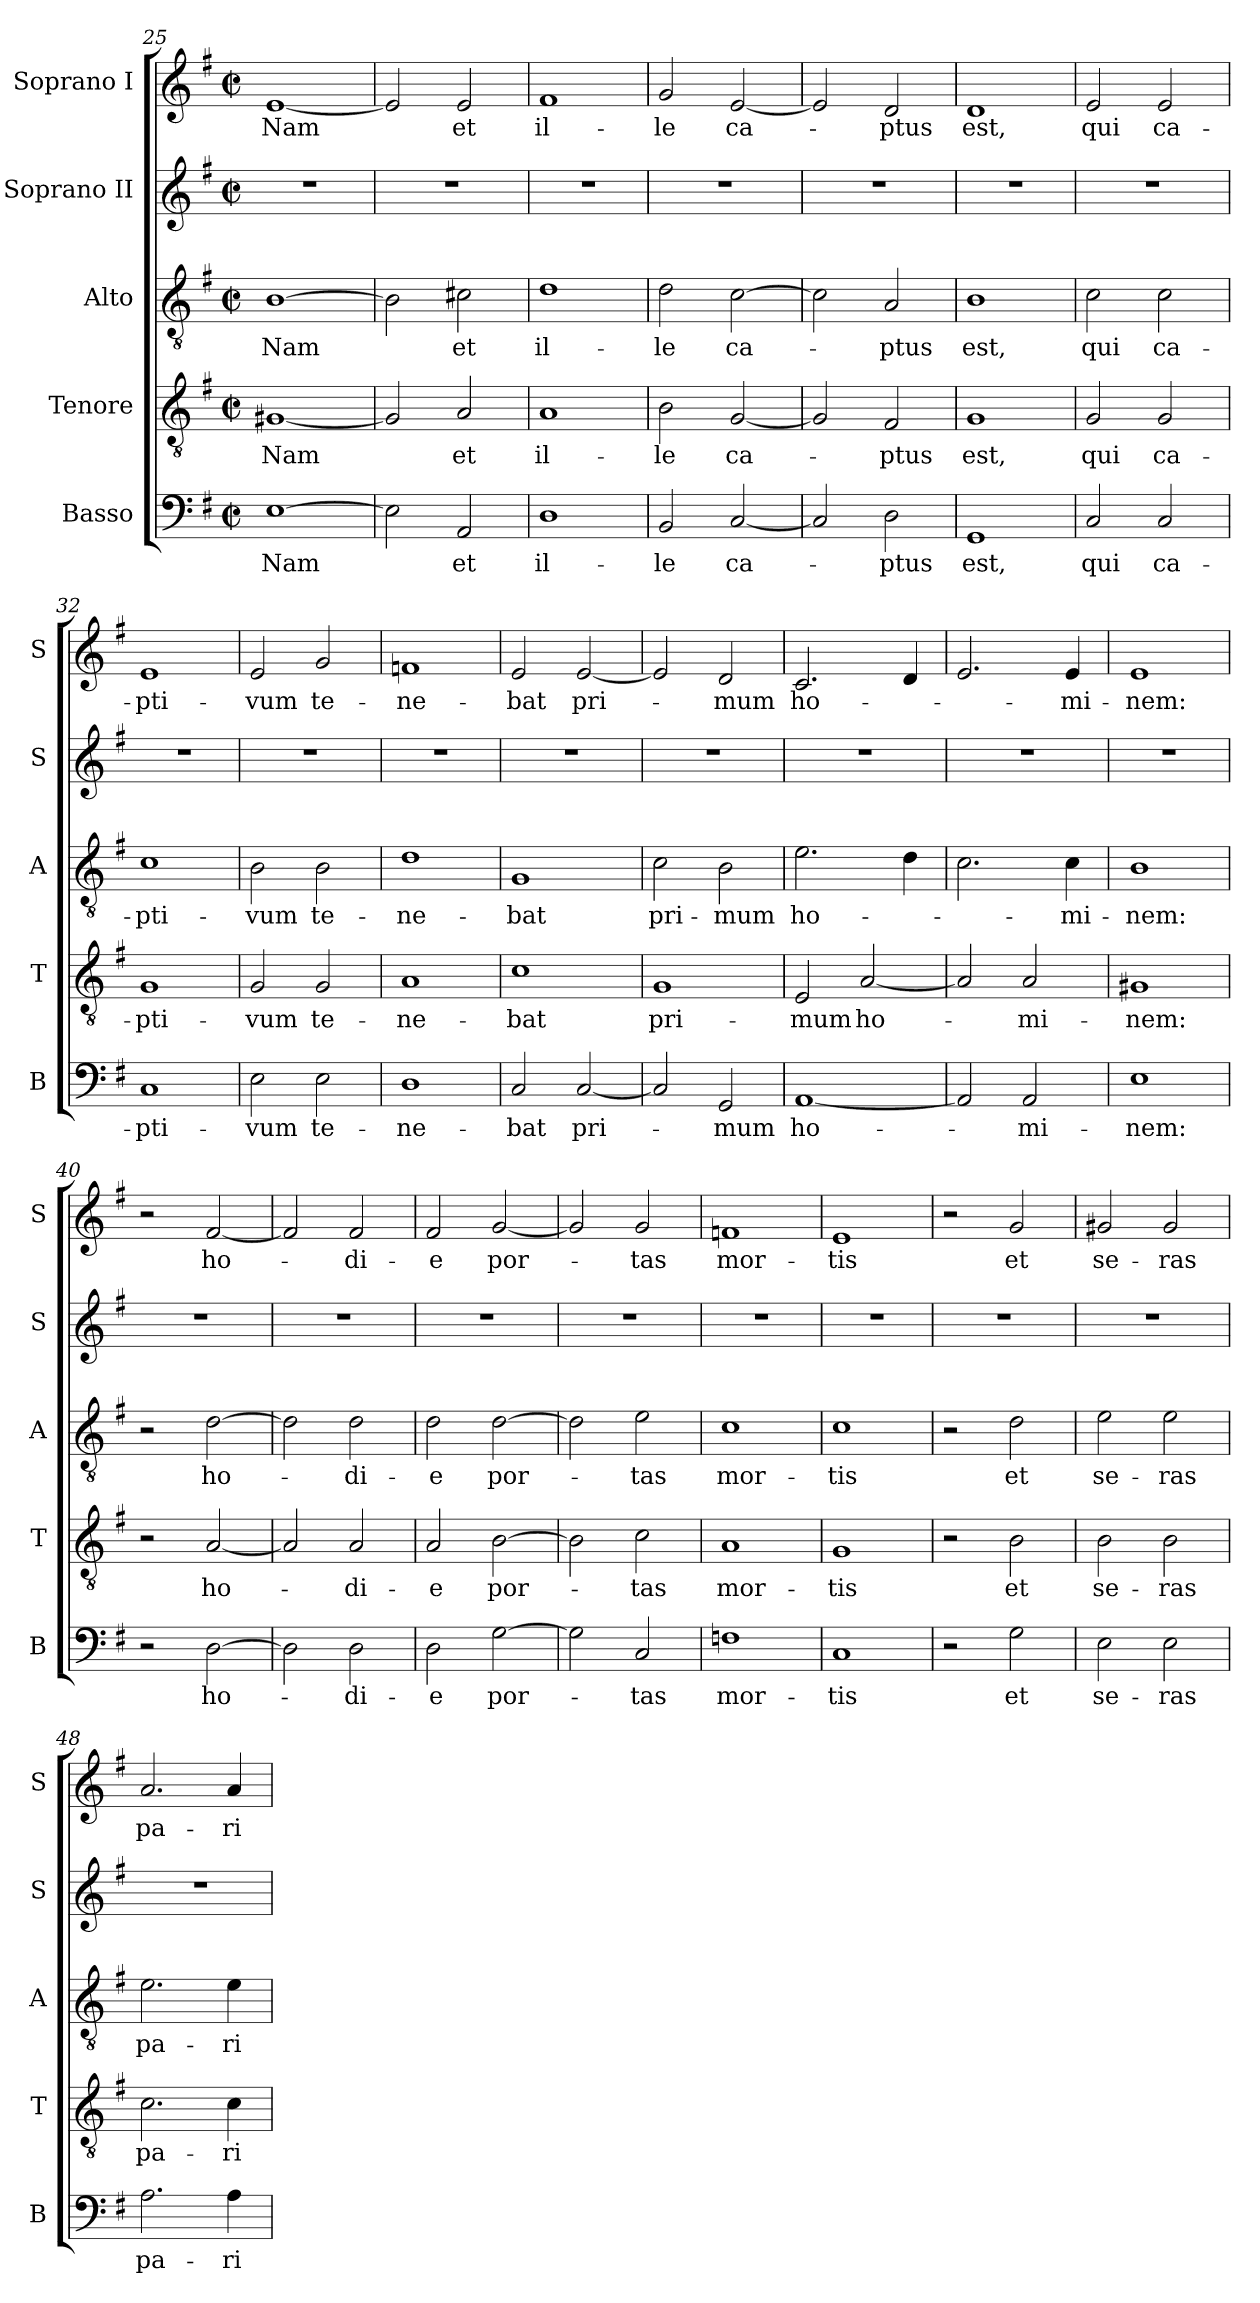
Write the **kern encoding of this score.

**kern	**text	**kern	**text	**kern	**text	**kern	**kern	**text
*part5	*part5	*part4	*part4	*part3	*part3	*part2	*part1	*part1
*staff5	*staff5	*staff4	*staff4	*staff3	*staff3	*staff2	*staff1	*staff1
*I"Basso	*	*I"Tenore	*	*I"Alto	*	*I"Soprano II	*I"Soprano I	*
*I'B	*	*I'T	*	*I'A	*	*I'S	*I'S	*
*clefF4	*	*clefGv2	*	*clefGv2	*	*clefG2	*clefG2	*
*k[f#]	*	*k[f#]	*	*k[f#]	*	*k[f#]	*k[f#]	*
*M2/2	*	*M2/2	*	*M2/2	*	*M2/2	*M2/2	*
*met(c|)	*	*met(c|)	*	*met(c|)	*	*met(c|)	*met(c|)	*
=25	=25	=25	=25	=25	=25	=25	=25	=25
[1E	Nam	[1G#X	Nam	[1B	Nam	1r	[1e	Nam
=26	=26	=26	=26	=26	=26	=26	=26	=26
2E\]	.	2G#/]	.	2B\]	.	1r	2e/]	.
2AA/	et	2A/	et	2c#X\	et	.	2e/	et
=27	=27	=27	=27	=27	=27	=27	=27	=27
1D	il-	1A	il-	1d	il-	1r	1f#	il-
=28	=28	=28	=28	=28	=28	=28	=28	=28
2BB/	-le	2B\	-le	2d\	-le	1r	2g/	-le
[2C/	ca-	[2G/	ca-	[2c\	ca-	.	[2e/	ca-
=29	=29	=29	=29	=29	=29	=29	=29	=29
2C/]	.	2G/]	.	2c\]	.	1r	2e/]	.
2D\	-ptus	2F#/	-ptus	2A/	-ptus	.	2d/	-ptus
=30	=30	=30	=30	=30	=30	=30	=30	=30
1GG	est,	1G	est,	1B	est,	1r	1d	est,
=31	=31	=31	=31	=31	=31	=31	=31	=31
2C/	qui	2G/	qui	2c\	qui	1r	2e/	qui
2C/	ca-	2G/	ca-	2c\	ca-	.	2e/	ca-
=32	=32	=32	=32	=32	=32	=32	=32	=32
1C	-pti-	1G	-pti-	1c	-pti-	1r	1e	-pti-
=33	=33	=33	=33	=33	=33	=33	=33	=33
2E\	-vum	2G/	-vum	2B\	-vum	1r	2e/	-vum
2E\	te-	2G/	te-	2B\	te-	.	2g/	te-
=34	=34	=34	=34	=34	=34	=34	=34	=34
1D	-ne-	1A	-ne-	1d	-ne-	1r	1fn	-ne-
=35	=35	=35	=35	=35	=35	=35	=35	=35
2C/	-bat	1c	-bat	1G	-bat	1r	2e/	-bat
[2C/	pri-	.	.	.	.	.	[2e/	pri-
=36	=36	=36	=36	=36	=36	=36	=36	=36
2C/]	.	1G	pri-	2c\	pri-	1r	2e/]	.
2GG/	-mum	.	.	2B\	-mum	.	2d/	-mum
=37	=37	=37	=37	=37	=37	=37	=37	=37
[1AA	ho-	2E/	-mum	2.e\	ho-	1r	2.c/	ho-
.	.	[2A/	ho-	.	.	.	.	.
.	.	.	.	4d\	.	.	4d/	.
=38	=38	=38	=38	=38	=38	=38	=38	=38
2AA/]	.	2A/]	.	2.c\	.	1r	2.e/	.
2AA/	-mi-	2A/	-mi-	.	.	.	.	.
.	.	.	.	4c\	-mi-	.	4e/	-mi-
=39	=39	=39	=39	=39	=39	=39	=39	=39
1E	-nem:	1G#X	-nem:	1B	-nem:	1r	1e	-nem:
=40	=40	=40	=40	=40	=40	=40	=40	=40
2r	.	2r	.	2r	.	1r	2r	.
[2D\	ho-	[2A/	ho-	[2d\	ho-	.	[2f#/	ho-
=41	=41	=41	=41	=41	=41	=41	=41	=41
2D\]	.	2A/]	.	2d\]	.	1r	2f#/]	.
2D\	-di-	2A/	-di-	2d\	-di-	.	2f#/	-di-
=42	=42	=42	=42	=42	=42	=42	=42	=42
2D\	-e	2A/	-e	2d\	-e	1r	2f#/	-e
[2G\	por-	[2B\	por-	[2d\	por-	.	[2g/	por-
=43	=43	=43	=43	=43	=43	=43	=43	=43
2G\]	.	2B\]	.	2d\]	.	1r	2g/]	.
2C/	-tas	2c\	-tas	2e\	-tas	.	2g/	-tas
=44	=44	=44	=44	=44	=44	=44	=44	=44
1Fn	mor-	1A	mor-	1c	mor-	1r	1fn	mor-
=45	=45	=45	=45	=45	=45	=45	=45	=45
1C	-tis	1G	-tis	1c	-tis	1r	1e	-tis
=46	=46	=46	=46	=46	=46	=46	=46	=46
2r	.	2r	.	2r	.	1r	2r	.
2G\	et	2B\	et	2d\	et	.	2g/	et
=47	=47	=47	=47	=47	=47	=47	=47	=47
2E\	se-	2B\	se-	2e\	se-	1r	2g#X/	se-
2E\	-ras	2B\	-ras	2e\	-ras	.	2g#/	-ras
=48	=48	=48	=48	=48	=48	=48	=48	=48
2.A\	pa-	2.c\	pa-	2.e\	pa-	1r	2.a/	pa-
4A\	-ri-	4c\	-ri-	4e\	-ri-	.	4a/	-ri-
=	=	=	=	=	=	=	=	=
*-	*-	*-	*-	*-	*-	*-	*-	*-
